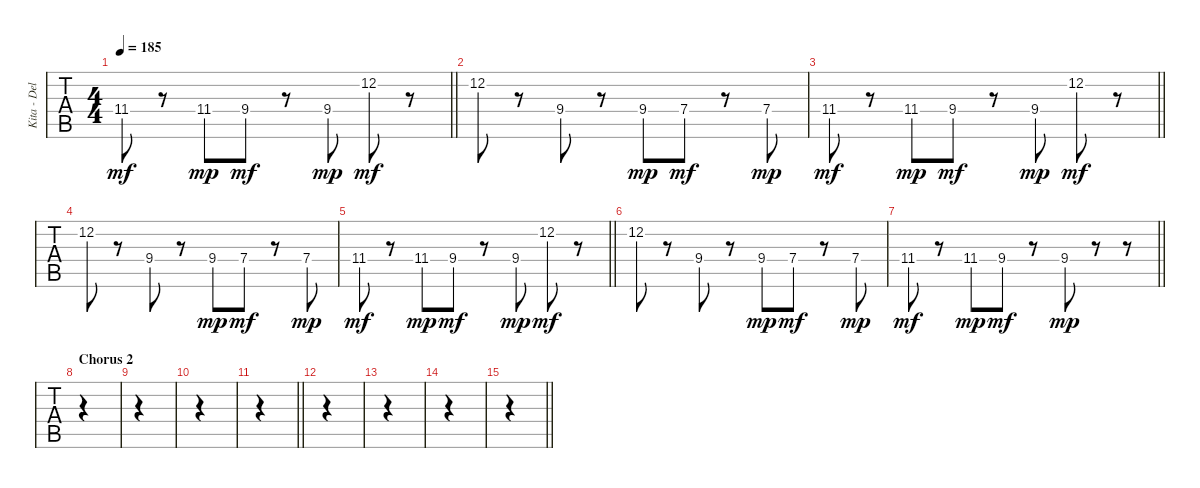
\track ("Kita - Delay" "Kita - Del") {instrument electricguitarjazz}
\staff {tabs}
\tuning (E4 B3 G3 D3 A2 E2) {hide}
\ts (4 4)
\tempo 185
\clef g2
\barLineRight lightlight
\ks c
11.4.8{dy mf} r.8 11.4.8{dy mp} 9.4.8{dy mf} r.8 9.4.8{dy mp} 12.2.8{dy mf balance 0} r.8 |
12.2.8{balance 12} r.8 9.4.8 r.8 9.4.8{dy mp} 7.4.8{dy mf} r.8 7.4.8{dy mp} |
\barLineRight lightlight
11.4.8{dy mf} r.8 11.4.8{dy mp} 9.4.8{dy mf} r.8 9.4.8{dy mp} 12.2.8{dy mf balance 0} r.8 |
12.2.8{balance 12} r.8 9.4.8 r.8 9.4.8{dy mp} 7.4.8{dy mf} r.8 7.4.8{dy mp} |
\barLineRight lightlight
11.4.8{dy mf} r.8 11.4.8{dy mp} 9.4.8{dy mf} r.8 9.4.8{dy mp} 12.2.8{dy mf balance 0} r.8 |
12.2.8{balance 12} r.8 9.4.8 r.8 9.4.8{dy mp} 7.4.8{dy mf} r.8 7.4.8{dy mp} |
\barLineRight lightlight
11.4.8{dy mf} r.8 11.4.8{dy mp} 9.4.8{dy mf} r.8 9.4.8{dy mp} r.8 r.8 |
\section ("" "Chorus 2")
|
|
|
\barLineRight lightlight
|
|
|
|
\barLineRight lightlight
